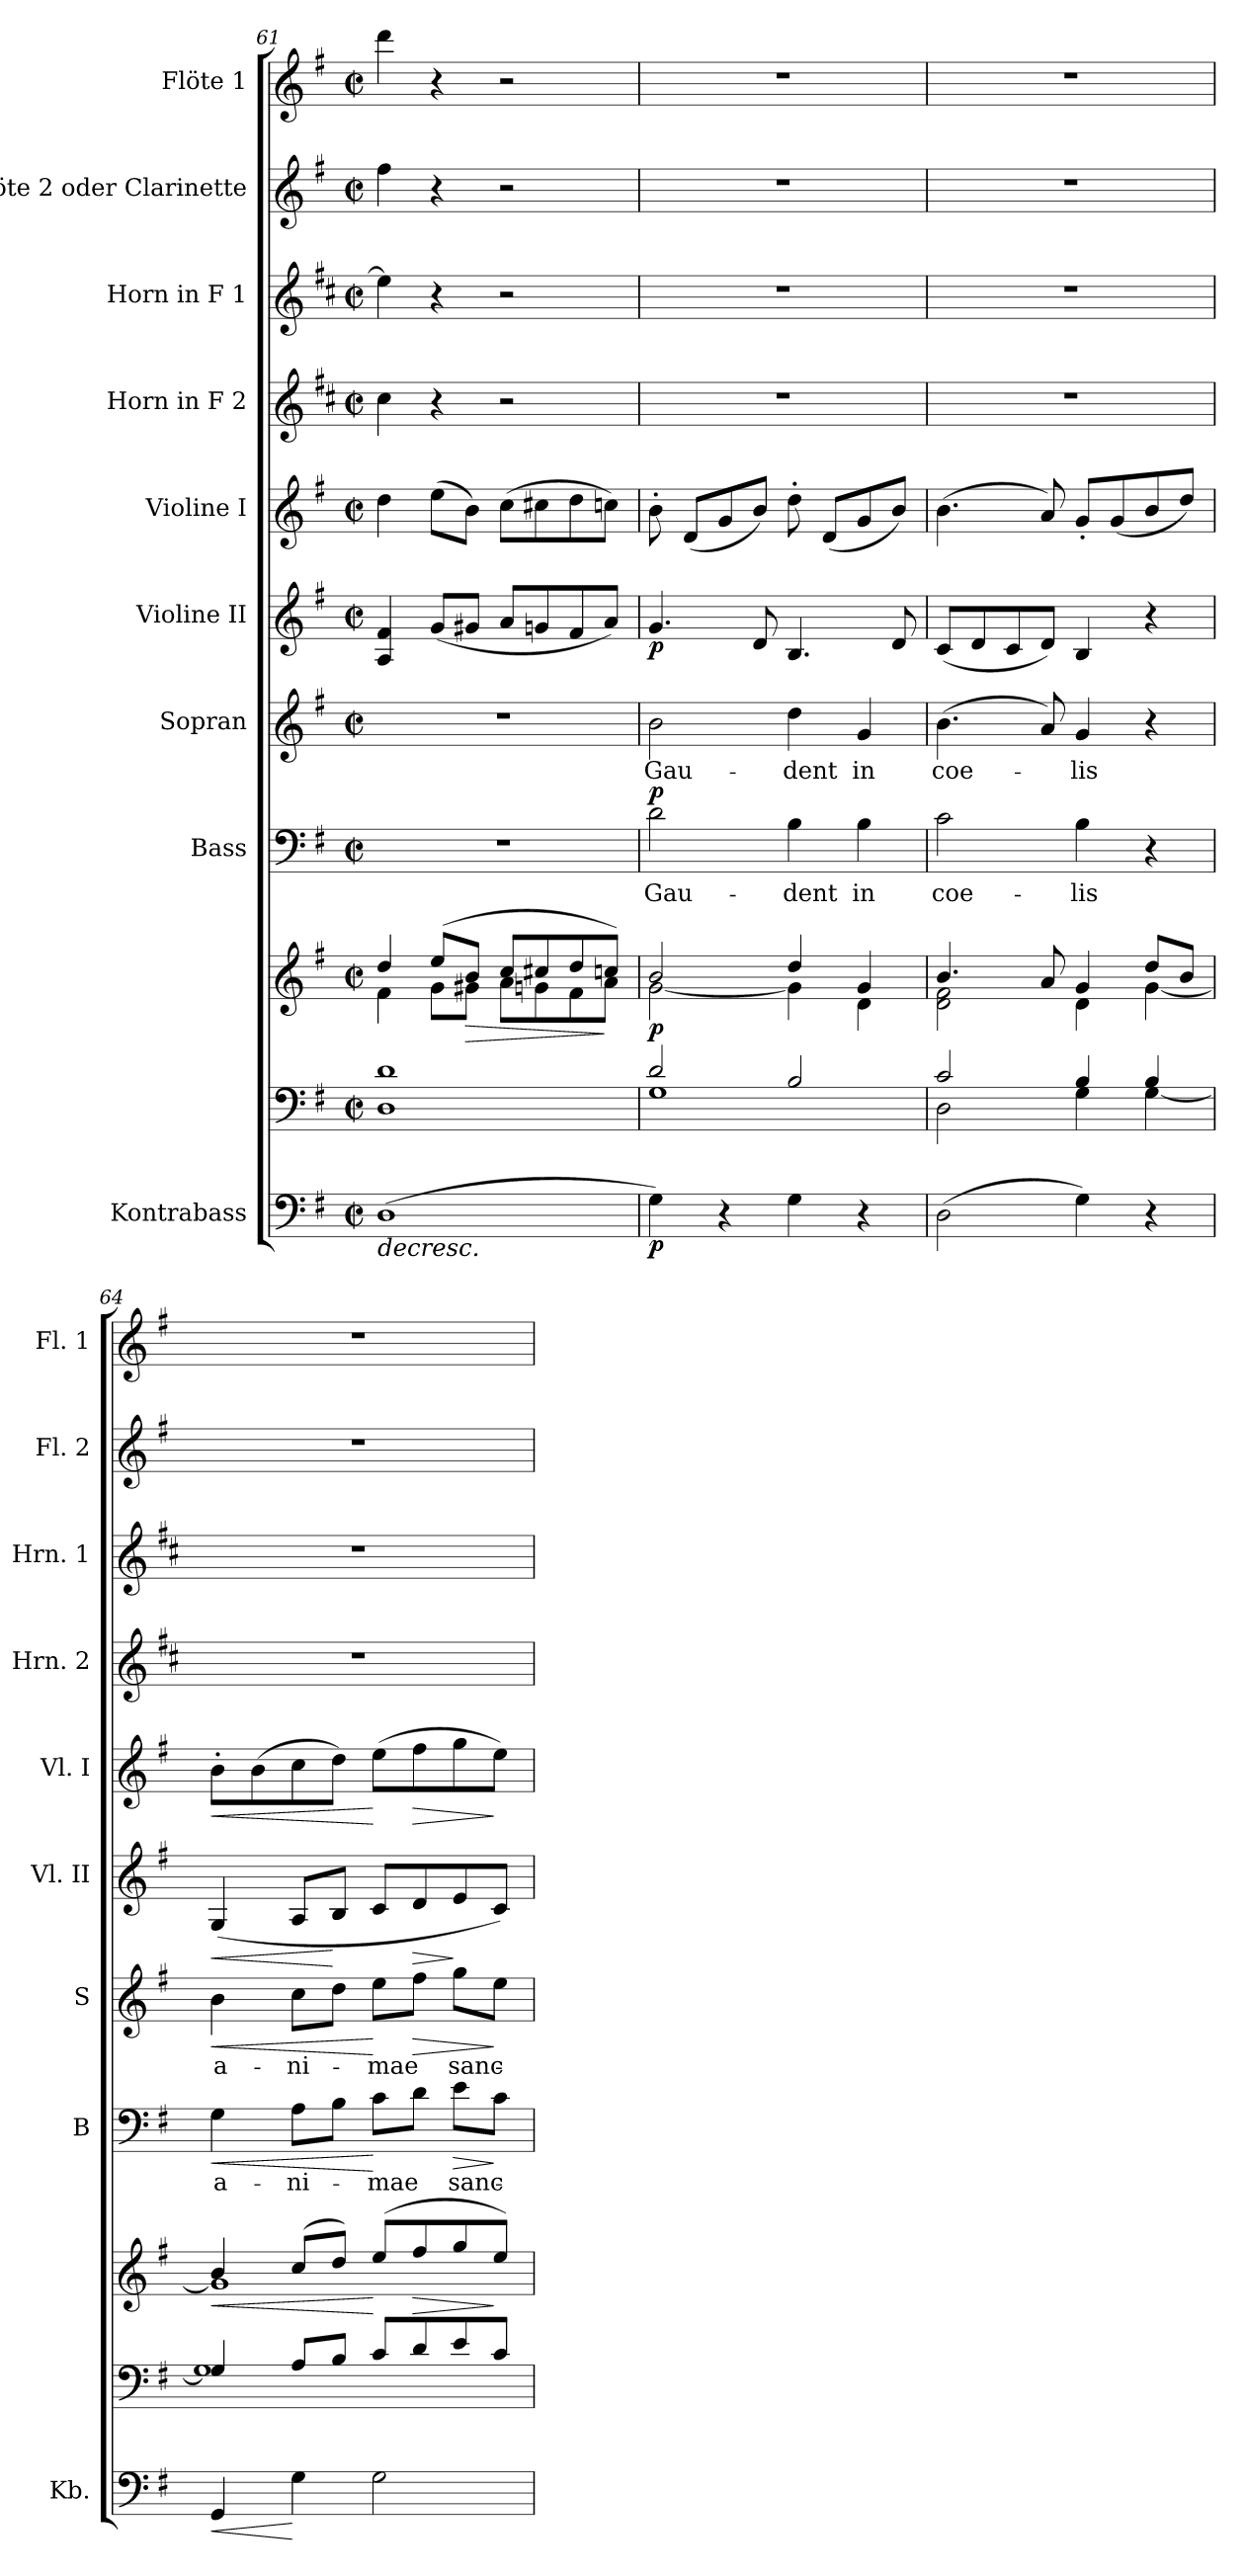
**kern	**dynam	**kern	**kern	**dynam	**kern	**text	**dynam	**kern	**text	**dynam	**kern	**dynam	**kern	**dynam	**kern	**kern	**kern	**kern
*part10	*part10	*part9	*part9	*part9	*part8	*part8	*part8	*part7	*part7	*part7	*part6	*part6	*part5	*part5	*part4	*part3	*part2	*part1
*staff11	*staff11	*staff10	*staff9	*staff9/10	*staff8	*staff8	*staff8	*staff7	*staff7	*staff7	*staff6	*staff6	*staff5	*staff5	*staff4	*staff3	*staff2	*staff1
*I"Kontrabass	*	*	*	*	*I"Bass	*	*	*I"Sopran	*	*	*I"Violine II	*	*I"Violine I	*	*I"Horn in F 2	*I"Horn in F 1	*I"Flöte 2 oder Clarinette	*I"Flöte 1
*I'Kb.	*	*	*	*	*I'B	*	*	*I'S	*	*	*I'Vl. II	*	*I'Vl. I	*	*I'Hrn. 2	*I'Hrn. 1	*I'Fl. 2	*I'Fl. 1
*clefF4	*	*clefF4	*clefG2	*	*clefF4	*	*	*clefG2	*	*	*clefG2	*	*clefG2	*	*clefG2	*clefG2	*clefG2	*clefG2
*ITrd7c12	*	*	*	*	*	*	*	*	*	*	*	*	*	*	*ITrd4c7	*ITrd4c7	*	*
*k[f#]	*	*k[f#]	*k[f#]	*	*k[f#]	*	*	*k[f#]	*	*	*k[f#]	*	*k[f#]	*	*k[f#]	*k[f#]	*k[f#]	*k[f#]
*G:	*	*G:	*G:	*	*G:	*	*	*G:	*	*	*G:	*	*G:	*	*G:	*G:	*G:	*G:
*M2/2	*	*M2/2	*M2/2	*	*M2/2	*	*	*M2/2	*	*	*M2/2	*	*M2/2	*	*M2/2	*M2/2	*M2/2	*M2/2
*met(c|)	*	*met(c|)	*met(c|)	*	*met(c|)	*	*	*met(c|)	*	*	*met(c|)	*	*met(c|)	*	*met(c|)	*met(c|)	*met(c|)	*met(c|)
=61	=61	=61	=61	=61	=61	=61	=61	=61	=61	=61	=61	=61	=61	=61	=61	=61	=61	=61
!	!LO:HP:b	!	!	!	!	!	!	!	!	!	!	!	!	!	!	!	!	!
*	*	*^	*^	*	*	*	*	*	*	*	*	*	*	*	*	*	*	*
(>1DD	>	1d	1D	4dd/	4f#\	.	1r	.	.	1r	.	.	4A/ 4f#/	.	4dd\	.	4f#\	4a\]	4ff#\	4ddd\
.	.	.	.	(>8ee/L	8g\L	.	.	.	.	.	.	.	(<8g/L	.	(>8ee\L	.	4r	4r	4r	4r
!	!	!	!	!	!	!LO:HP:b	!	!	!	!	!	!	!	!	!	!	!	!	!	!
.	.	.	.	8b/J	8g#X\J	>	.	.	.	.	.	.	8g#X/J	.	8b\J)	.	.	.	.	.
.	.	.	.	8cc/L	8a\L	.	.	.	.	.	.	.	8a/L	.	(>8cc\L	.	2r	2r	2r	2r
.	.	.	.	8cc#X/	8gn\	.	.	.	.	.	.	.	8gn/	.	8cc#X\	.	.	.	.	.
.	.	.	.	8dd/	8f#\	.	.	.	.	.	.	.	8f#/	.	8dd\	.	.	.	.	.
.	.	.	.	8ccn/J)	8a\J	]	.	.	.	.	.	.	8a/J)	.	8ccn\J)	.	.	.	.	.
!!LO:PB:g=z
=62	=62	=62	=62	=62	=62	=62	=62	=62	=62	=62	=62	=62	=62	=62	=62	=62	=62	=62	=62	=62
!	!LO:DY:b	!	!	!	!	!LO:DY:b	!	!LO:LY:b	!LO:DY:a	!	!LO:LY:b	!	!	!LO:DY:b	!	!	!	!	!	!
4GG\)	p	2d/	1G	2b/	[<2g\	p	2d\	Gau-	p	2b\	Gau-	.	4.g/	p	8b'>\	.	1r	1r	1r	1r
.	.	.	.	.	.	.	.	.	.	.	.	.	.	.	(<8d/L	.	.	.	.	.
4r	]	.	.	.	.	.	.	.	.	.	.	.	.	.	8g/	.	.	.	.	.
.	.	.	.	.	.	.	.	.	.	.	.	.	8d/	.	8b/J)	.	.	.	.	.
!	!	!	!	!	!	!	!	!LO:LY:b	!	!	!LO:LY:b	!	!	!	!	!	!	!	!	!
4GG\	.	2B/	.	4dd/	4g\]	.	4B\	-dent	.	4dd\	-dent	.	4.B/	.	8dd'>\	.	.	.	.	.
.	.	.	.	.	.	.	.	.	.	.	.	.	.	.	(<8d/L	.	.	.	.	.
!	!	!	!	!	!	!	!	!LO:LY:b	!	!	!LO:LY:b	!	!	!	!	!	!	!	!	!
4r	.	.	.	4g/	4d\	.	4B\	in	.	4g/	in	.	.	.	8g/	.	.	.	.	.
.	.	.	.	.	.	.	.	.	.	.	.	.	8d/	.	8b/J)	.	.	.	.	.
=63	=63	=63	=63	=63	=63	=63	=63	=63	=63	=63	=63	=63	=63	=63	=63	=63	=63	=63	=63	=63
!	!	!	!	!	!	!	!	!LO:LY:b	!	!	!LO:LY:b	!	!	!	!	!	!	!	!	!
(>2DD\	.	2c/	2D\	4.b/	2d\ 2f#\	.	2c\	coe-	.	(>4.b\	coe-	.	(<8c/L	.	(>4.b\	.	1r	1r	1r	1r
.	.	.	.	.	.	.	.	.	.	.	.	.	8d/	.	.	.	.	.	.	.
.	.	.	.	.	.	.	.	.	.	.	.	.	8c/	.	.	.	.	.	.	.
.	.	.	.	8a/	.	.	.	.	.	8a/)	.	.	8d/J)	.	8a/)	.	.	.	.	.
!	!	!	!	!	!	!	!	!LO:LY:b	!	!	!LO:LY:b	!	!	!	!	!	!	!	!	!
4GG\)	.	4B/	4G\	4g/	4d\	.	4B\	-lis	.	4g/	-lis	.	4B/	.	8g'</L	.	.	.	.	.
.	.	.	.	.	.	.	.	.	.	.	.	.	.	.	(<8g/	.	.	.	.	.
4r	.	4B/	[<4G\	8dd/L	[<4g\	.	4r	.	.	4r	.	.	4r	.	8b/	.	.	.	.	.
.	.	.	.	8b/J	.	.	.	.	.	.	.	.	.	.	8dd/J)	.	.	.	.	.
=64	=64	=64	=64	=64	=64	=64	=64	=64	=64	=64	=64	=64	=64	=64	=64	=64	=64	=64	=64	=64
!	!LO:HP:b	!	!	!	!	!LO:HP:b	!	!LO:LY:b	!LO:HP:b	!	!LO:LY:b	!LO:HP:b	!	!LO:HP:b	!	!LO:HP:b	!	!	!	!
4GGG/	<	4G/	1G]	4b/	1g]	<	4G\	a-	<	4b\	a-	<	(<4G/	<	8b'>\L	<	1r	1r	1r	1r
.	.	.	.	.	.	.	.	.	.	.	.	.	.	.	(>8b\	.	.	.	.	.
!	!	!	!	!	!	!	!	!LO:LY:b	!	!	!LO:LY:b	!	!	!	!	!	!	!	!	!
4GG\	[	8A/L	.	(<8cc/L	.	.	8A\L	-ni-	.	8cc\L	-ni-	.	8A/L	.	8cc\	.	.	.	.	.
.	.	8B/J	.	8dd/J)	.	.	8B\J	.	.	8dd\J	.	.	8B/J	[	8dd\J)	.	.	.	.	.
!	!	!	!	!	!	!	!	!LO:LY:b	!	!	!LO:LY:b	!	!	!	!	!	!	!	!	!
2GG\	.	8c/L	.	(<8ee/L	.	[	8c\L	-mae	[	8ee\L	-mae	[	8c/L	.	(>8ee\L	[	.	.	.	.
!	!	!	!	!	!	!LO:HP:b	!	!	!	!	!	!LO:HP:b	!	!LO:HP:b	!	!LO:HP:b	!	!	!	!
.	.	8d/	.	8ff#/	.	>	8d\J	.	.	8ff#\J	.	>	8d/	>	8ff#\	>	.	.	.	.
!	!	!	!	!	!	!	!	!LO:LY:b	!LO:HP:b	!	!LO:LY:b	!	!	!	!	!	!	!	!	!
.	.	8e/	.	8gg/	.	.	8e\L	sanc-	>	8gg\L	sanc-	.	8e/	]	8gg\	.	.	.	.	.
.	.	8c/J	.	8ee/J)	.	]	8c\J	.	]	8ee\J	.	]	8c/J)	.	8ee\J)	]	.	.	.	.
*	*	*v	*v	*	*	*	*	*	*	*	*	*	*	*	*	*	*	*	*	*
*	*	*	*v	*v	*	*	*	*	*	*	*	*	*	*	*	*	*	*	*
=	=	=	=	=	=	=	=	=	=	=	=	=	=	=	=	=	=	=
*-	*-	*-	*-	*-	*-	*-	*-	*-	*-	*-	*-	*-	*-	*-	*-	*-	*-	*-
